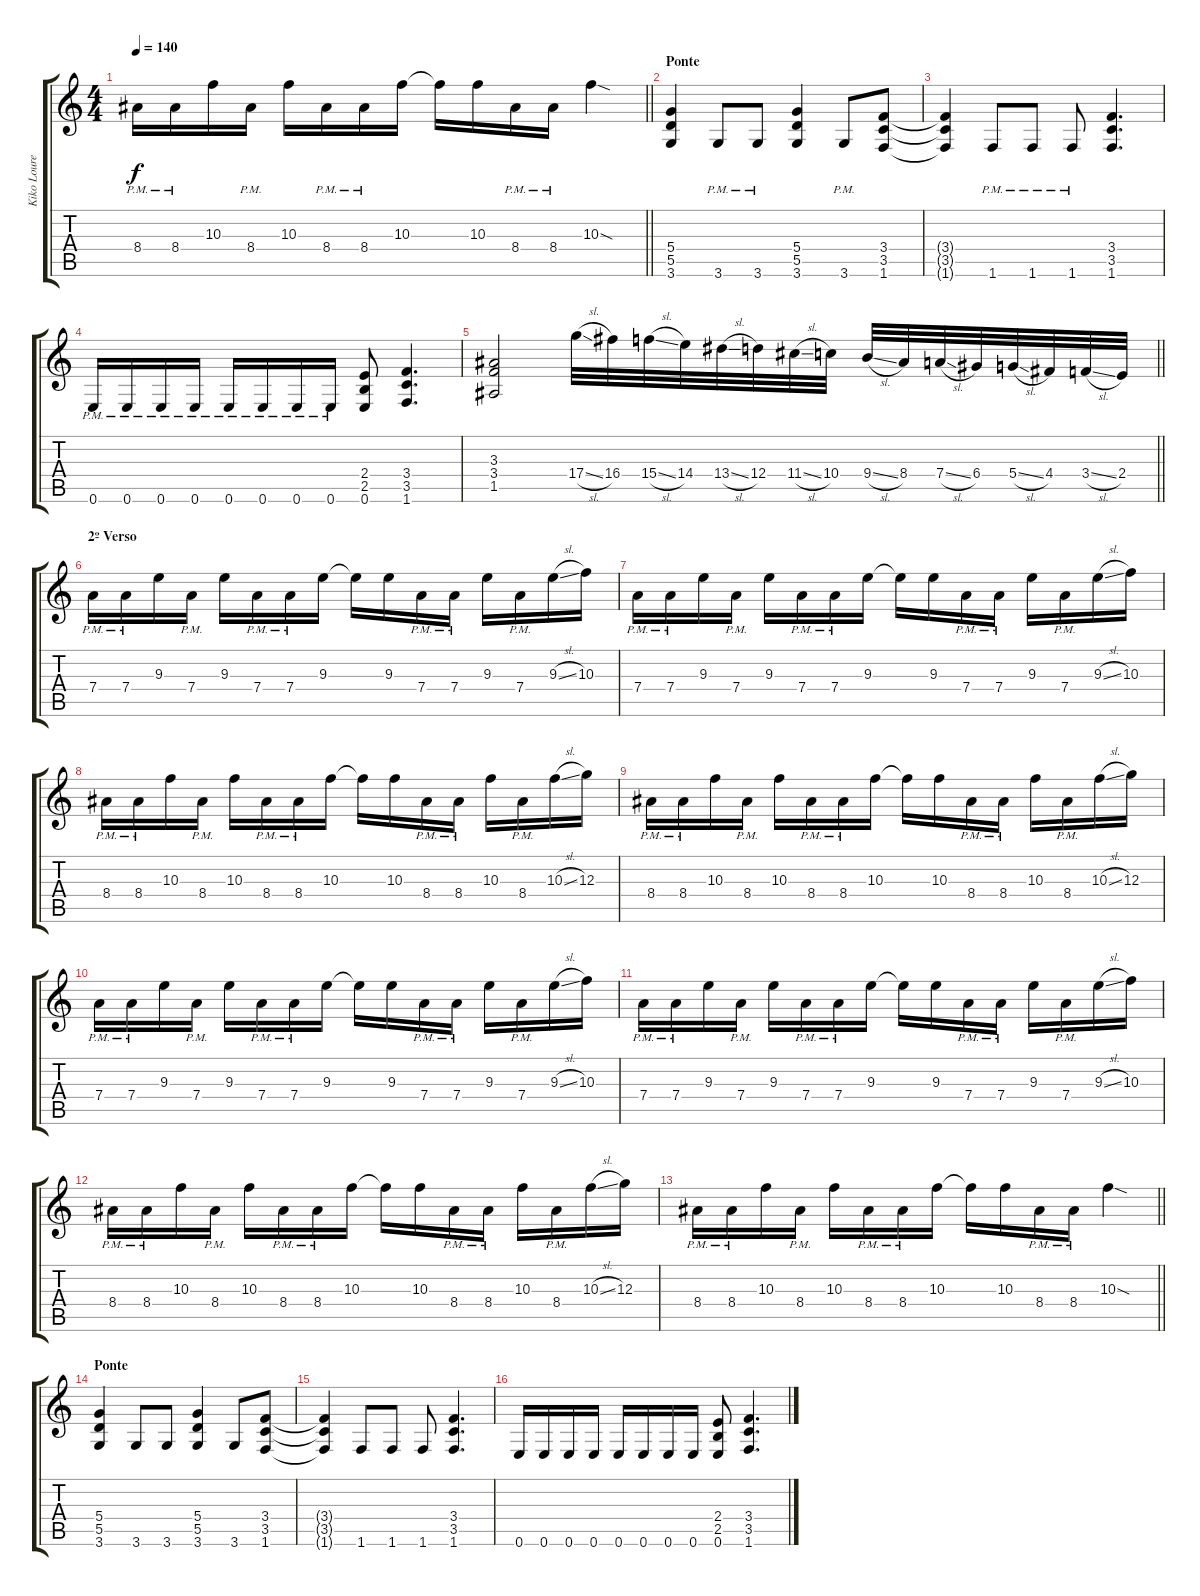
\track ("Kiko Loureiro" "Kiko Loure") {instrument distortionguitar}
\staff {score tabs}
\tuning (E4 B3 G3 D3 A2 E2) {hide}
\ts (4 4)
\tempo 140
\clef g2
\barLineRight lightlight
\ks c
8.4{pm}.16{dy f} 8.4{pm}.16 10.3.16 8.4{pm}.16 10.3.16 8.4{pm}.16 8.4{pm}.16 10.3.16 10.3{t}.16 10.3.16 8.4{pm}.16 8.4{pm}.16 10.3{sod}.4 |
\section ("" "Ponte")
(5.4 5.5 3.6).4 3.6{pm}.8 3.6{pm}.8 (5.4 5.5 3.6).4 3.6{pm}.8 (3.4 3.5 1.6).8 |
(3.4{t} 3.5{t} 1.6{t}).4 1.6{pm}.8 1.6{pm}.8 1.6{pm}.8 (3.4 3.5 1.6).4{d} |
0.6{pm}.16 0.6{pm}.16 0.6{pm}.16 0.6{pm}.16 0.6{pm}.16 0.6{pm}.16 0.6{pm}.16 0.6{pm}.16 (2.4 2.5 0.6).8 (3.4 3.5 1.6).4{d} |
\barLineRight lightlight
(3.3 3.4 1.5).2 17.4{sl}.32{instrument guitarfretnoise} 16.4.32 15.4{sl}.32 14.4.32 13.4{sl}.32 12.4.32 11.4{sl}.32 10.4.32 9.4{sl}.32 8.4.32 7.4{sl}.32 6.4.32 5.4{sl}.32 4.4.32 3.4{sl}.32 2.4.32 |
\section ("" "2º Verso")
7.4{pm}.16{volume 13 instrument distortionguitar} 7.4{pm}.16 9.3.16 7.4{pm}.16 9.3.16 7.4{pm}.16 7.4{pm}.16 9.3.16 9.3{t}.16 9.3.16 7.4{pm}.16 7.4{pm}.16 9.3.16 7.4{pm}.16 9.3{sl}.16 10.3.16 |
7.4{pm}.16 7.4{pm}.16 9.3.16 7.4{pm}.16 9.3.16 7.4{pm}.16 7.4{pm}.16 9.3.16 9.3{t}.16 9.3.16 7.4{pm}.16 7.4{pm}.16 9.3.16 7.4{pm}.16 9.3{sl}.16 10.3.16 |
8.4{pm}.16 8.4{pm}.16 10.3.16 8.4{pm}.16 10.3.16 8.4{pm}.16 8.4{pm}.16 10.3.16 10.3{t}.16 10.3.16 8.4{pm}.16 8.4{pm}.16 10.3.16 8.4{pm}.16 10.3{sl}.16 12.3.16 |
8.4{pm}.16 8.4{pm}.16 10.3.16 8.4{pm}.16 10.3.16 8.4{pm}.16 8.4{pm}.16 10.3.16 10.3{t}.16 10.3.16 8.4{pm}.16 8.4{pm}.16 10.3.16 8.4{pm}.16 10.3{sl}.16 12.3.16 |
7.4{pm}.16 7.4{pm}.16 9.3.16 7.4{pm}.16 9.3.16 7.4{pm}.16 7.4{pm}.16 9.3.16 9.3{t}.16 9.3.16 7.4{pm}.16 7.4{pm}.16 9.3.16 7.4{pm}.16 9.3{sl}.16 10.3.16 |
7.4{pm}.16 7.4{pm}.16 9.3.16 7.4{pm}.16 9.3.16 7.4{pm}.16 7.4{pm}.16 9.3.16 9.3{t}.16 9.3.16 7.4{pm}.16 7.4{pm}.16 9.3.16 7.4{pm}.16 9.3{sl}.16 10.3.16 |
8.4{pm}.16 8.4{pm}.16 10.3.16 8.4{pm}.16 10.3.16 8.4{pm}.16 8.4{pm}.16 10.3.16 10.3{t}.16 10.3.16 8.4{pm}.16 8.4{pm}.16 10.3.16 8.4{pm}.16 10.3{sl}.16 12.3.16 |
\barLineRight lightlight
8.4{pm}.16 8.4{pm}.16 10.3.16 8.4{pm}.16 10.3.16 8.4{pm}.16 8.4{pm}.16 10.3.16 10.3{t}.16 10.3.16 8.4{pm}.16 8.4{pm}.16 10.3{sod}.4 |
\section ("" "Ponte")
(5.4 5.5 3.6).4 3.6.8 3.6.8 (5.4 5.5 3.6).4 3.6.8 (3.4 3.5 1.6).8 |
(3.4{t} 3.5{t} 1.6{t}).4 1.6.8 1.6.8 1.6.8 (3.4 3.5 1.6).4{d} |
0.6.16 0.6.16 0.6.16 0.6.16 0.6.16 0.6.16 0.6.16 0.6.16 (2.4 2.5 0.6).8 (3.4 3.5 1.6).4{d}
